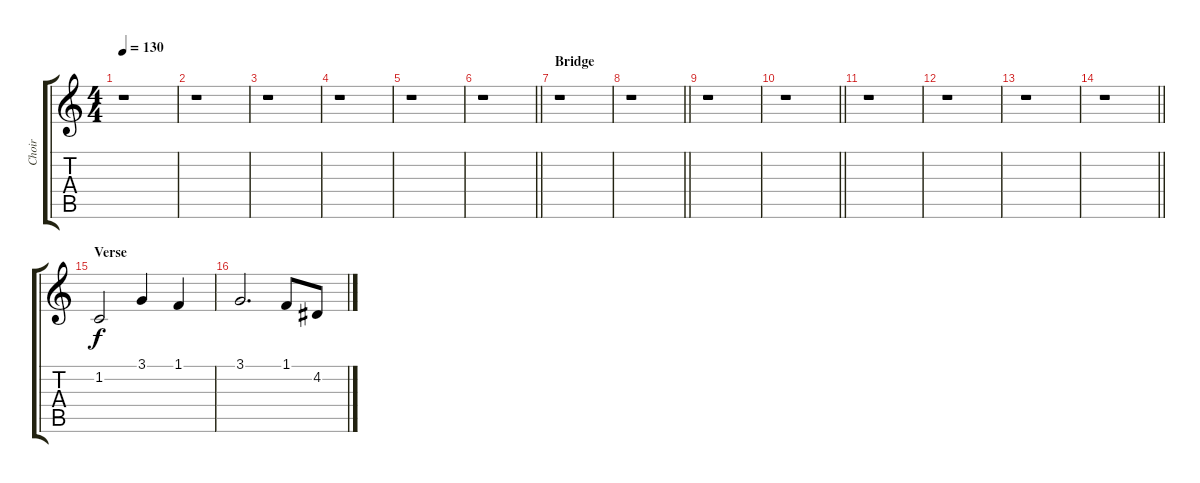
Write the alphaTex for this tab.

\track ("Choir" "Choir") {instrument choiraahs}
\staff {score tabs}
\tuning (E4 B3 G3 D3 A2 E2) {hide}
\ts (4 4)
\tempo 130
\clef g2
\ks c
r.1{dy f} |
r.1 |
r.1 |
r.1 |
r.1 |
\barLineRight lightlight
r.1 |
\section ("" "Bridge ")
r.1 |
\barLineRight lightlight
r.1 |
r.1 |
\barLineRight lightlight
r.1 |
r.1 |
r.1 |
r.1 |
\barLineRight lightlight
r.1 |
\section ("" "Verse ")
1.2.2 3.1.4 1.1.4 |
3.1.2{d} 1.1.8 4.2.8
